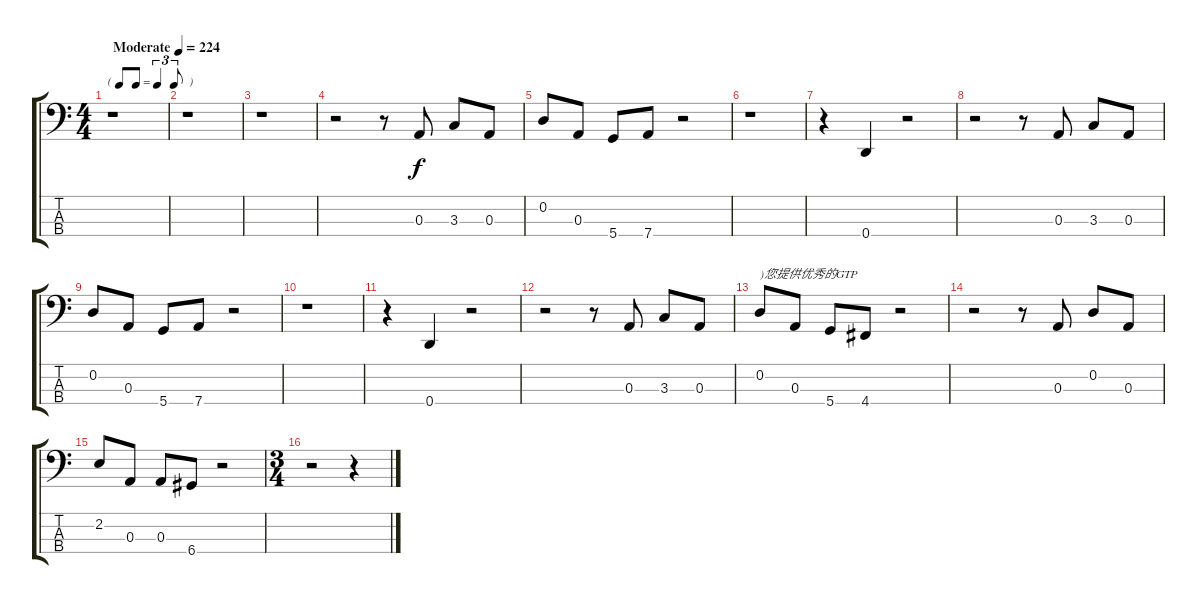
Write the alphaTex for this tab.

\track "" {instrument electricbasspick}
\staff {score tabs}
\tuning (G2 D2 A1 D1) {hide}
\ts (4 4)
\tf triplet8th
\tempo (224 "Moderate")
\clef f4
\ks c
r.1{dy f instrument electricbasspick} |
r.1 |
r.1 |
r.2 r.8 0.3.8 3.3.8 0.3.8 |
0.2.8 0.3.8 5.4.8 7.4.8 r.2 |
r.1 |
r.4 0.4.4 r.2 |
r.2 r.8 0.3.8 3.3.8 0.3.8 |
0.2.8 0.3.8 5.4.8 7.4.8 r.2 |
r.1 |
r.4 0.4.4 r.2 |
r.2 r.8 0.3.8 3.3.8 0.3.8 |
0.2.8{txt ")您提供优秀的GTP"} 0.3.8 5.4.8 4.4.8 r.2 |
r.2 r.8 0.3.8 0.2.8 0.3.8 |
2.2.8 0.3.8 0.3.8 6.4.8 r.2 |
\ts (3 4)
r.2 r.4
